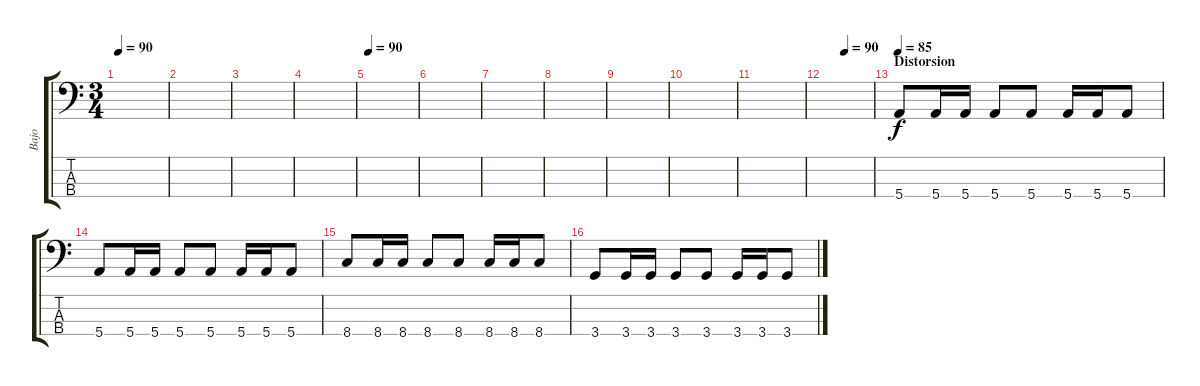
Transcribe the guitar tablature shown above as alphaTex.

\track ("Bajo" "Bajo") {instrument electricbassfinger}
\staff {score tabs}
\tuning (G2 D2 A1 E1) {hide}
\ts (3 4)
\tempo 90
\clef f4
\ks c
|
|
|
|
\tempo 90
|
|
|
|
|
|
|
\tempo (90 0.4166666666666667)
|
\section ("" "Distorsion")
\tempo 85
5.4.8 5.4.16 5.4.16 5.4.8 5.4.8 5.4.16 5.4.16 5.4.8 |
5.4.8 5.4.16 5.4.16 5.4.8 5.4.8 5.4.16 5.4.16 5.4.8 |
8.4.8 8.4.16 8.4.16 8.4.8 8.4.8 8.4.16 8.4.16 8.4.8 |
3.4.8 3.4.16 3.4.16 3.4.8 3.4.8 3.4.16 3.4.16 3.4.8
